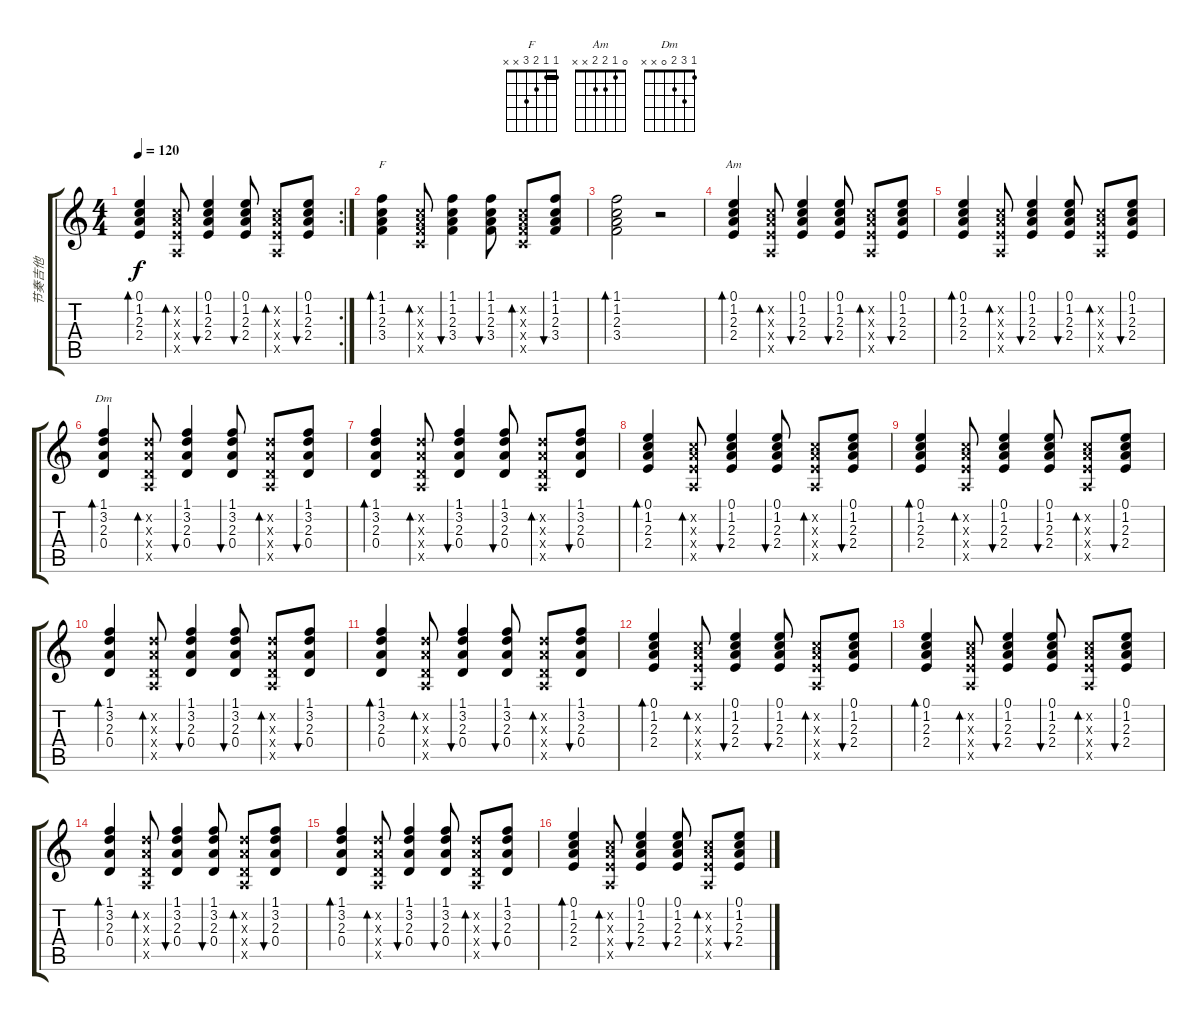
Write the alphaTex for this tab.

\track ("节奏吉他" "节奏吉他") {instrument electricguitarjazz}
\staff {score tabs}
\tuning (E4 B3 G3 D3 A2 E2) {hide}
\chord ("F" 1 1 2 3 x x) {barre 1}
\chord ("Am" 0 1 2 2 x x)
\chord ("Dm" 1 3 2 0 x x)
\rc 2
\ts (4 4)
\tempo 120
\clef g2
\ks c
(0.1 1.2 2.3 2.4).4{bd 30 dy f} (1.2{x} 2.3{x} 2.4{x} 0.5{x}).8{bd 30} (0.1 1.2 2.3 2.4).4{bu 30} (0.1 1.2 2.3 2.4).8{bu 30} (1.2{x} 2.3{x} 2.4{x} 0.5{x}).8{bd 30} (0.1 1.2 2.3 2.4).8{bu 30} |
(1.1 1.2 2.3 3.4).4{bd 30 ch "F"} (1.2{x} 2.3{x} 3.4{x} 3.5{x}).8{bd 30} (1.1 1.2 2.3 3.4).4{bu 30} (1.1 1.2 2.3 3.4).8{bu 30} (1.2{x} 2.3{x} 3.4{x} 3.5{x}).8{bd 30} (1.1 1.2 2.3 3.4).8{bu 30} |
(1.1 1.2 2.3 3.4).2{bd 30} r.2 |
(0.1 1.2 2.3 2.4).4{bd 30 ch "Am"} (1.2{x} 2.3{x} 2.4{x} 0.5{x}).8{bd 30} (0.1 1.2 2.3 2.4).4{bu 30} (0.1 1.2 2.3 2.4).8{bu 30} (1.2{x} 2.3{x} 2.4{x} 0.5{x}).8{bd 30} (0.1 1.2 2.3 2.4).8{bu 30} |
(0.1 1.2 2.3 2.4).4{bd 30} (1.2{x} 2.3{x} 2.4{x} 0.5{x}).8{bd 30} (0.1 1.2 2.3 2.4).4{bu 30} (0.1 1.2 2.3 2.4).8{bu 30} (1.2{x} 2.3{x} 2.4{x} 0.5{x}).8{bd 30} (0.1 1.2 2.3 2.4).8{bu 30} |
(1.1 3.2 2.3 0.4).4{bd 30 ch "Dm"} (3.2{x} 2.3{x} 0.4{x} 0.5{x}).8{bd 30} (1.1 3.2 2.3 0.4).4{bu 30} (1.1 3.2 2.3 0.4).8{bu 30} (3.2{x} 2.3{x} 0.4{x} 0.5{x}).8{bd 30} (1.1 3.2 2.3 0.4).8{bu 30} |
(1.1 3.2 2.3 0.4).4{bd 30} (3.2{x} 2.3{x} 0.4{x} 0.5{x}).8{bd 30} (1.1 3.2 2.3 0.4).4{bu 30} (1.1 3.2 2.3 0.4).8{bu 30} (3.2{x} 2.3{x} 0.4{x} 0.5{x}).8{bd 30} (1.1 3.2 2.3 0.4).8{bu 30} |
(0.1 1.2 2.3 2.4).4{bd 30} (1.2{x} 2.3{x} 2.4{x} 0.5{x}).8{bd 30} (0.1 1.2 2.3 2.4).4{bu 30} (0.1 1.2 2.3 2.4).8{bu 30} (1.2{x} 2.3{x} 2.4{x} 0.5{x}).8{bd 30} (0.1 1.2 2.3 2.4).8{bu 30} |
(0.1 1.2 2.3 2.4).4{bd 30} (1.2{x} 2.3{x} 2.4{x} 0.5{x}).8{bd 30} (0.1 1.2 2.3 2.4).4{bu 30} (0.1 1.2 2.3 2.4).8{bu 30} (1.2{x} 2.3{x} 2.4{x} 0.5{x}).8{bd 30} (0.1 1.2 2.3 2.4).8{bu 30} |
(1.1 3.2 2.3 0.4).4{bd 30} (3.2{x} 2.3{x} 0.4{x} 0.5{x}).8{bd 30} (1.1 3.2 2.3 0.4).4{bu 30} (1.1 3.2 2.3 0.4).8{bu 30} (3.2{x} 2.3{x} 0.4{x} 0.5{x}).8{bd 30} (1.1 3.2 2.3 0.4).8{bu 30} |
(1.1 3.2 2.3 0.4).4{bd 30} (3.2{x} 2.3{x} 0.4{x} 0.5{x}).8{bd 30} (1.1 3.2 2.3 0.4).4{bu 30} (1.1 3.2 2.3 0.4).8{bu 30} (3.2{x} 2.3{x} 0.4{x} 0.5{x}).8{bd 30} (1.1 3.2 2.3 0.4).8{bu 30} |
(0.1 1.2 2.3 2.4).4{bd 30} (1.2{x} 2.3{x} 2.4{x} 0.5{x}).8{bd 30} (0.1 1.2 2.3 2.4).4{bu 30} (0.1 1.2 2.3 2.4).8{bu 30} (1.2{x} 2.3{x} 2.4{x} 0.5{x}).8{bd 30} (0.1 1.2 2.3 2.4).8{bu 30} |
(0.1 1.2 2.3 2.4).4{bd 30} (1.2{x} 2.3{x} 2.4{x} 0.5{x}).8{bd 30} (0.1 1.2 2.3 2.4).4{bu 30} (0.1 1.2 2.3 2.4).8{bu 30} (1.2{x} 2.3{x} 2.4{x} 0.5{x}).8{bd 30} (0.1 1.2 2.3 2.4).8{bu 30} |
(1.1 3.2 2.3 0.4).4{bd 30} (3.2{x} 2.3{x} 0.4{x} 0.5{x}).8{bd 30} (1.1 3.2 2.3 0.4).4{bu 30} (1.1 3.2 2.3 0.4).8{bu 30} (3.2{x} 2.3{x} 0.4{x} 0.5{x}).8{bd 30} (1.1 3.2 2.3 0.4).8{bu 30} |
(1.1 3.2 2.3 0.4).4{bd 30} (3.2{x} 2.3{x} 0.4{x} 0.5{x}).8{bd 30} (1.1 3.2 2.3 0.4).4{bu 30} (1.1 3.2 2.3 0.4).8{bu 30} (3.2{x} 2.3{x} 0.4{x} 0.5{x}).8{bd 30} (1.1 3.2 2.3 0.4).8{bu 30} |
(0.1 1.2 2.3 2.4).4{bd 30} (1.2{x} 2.3{x} 2.4{x} 0.5{x}).8{bd 30} (0.1 1.2 2.3 2.4).4{bu 30} (0.1 1.2 2.3 2.4).8{bu 30} (1.2{x} 2.3{x} 2.4{x} 0.5{x}).8{bd 30} (0.1 1.2 2.3 2.4).8{bu 30}
